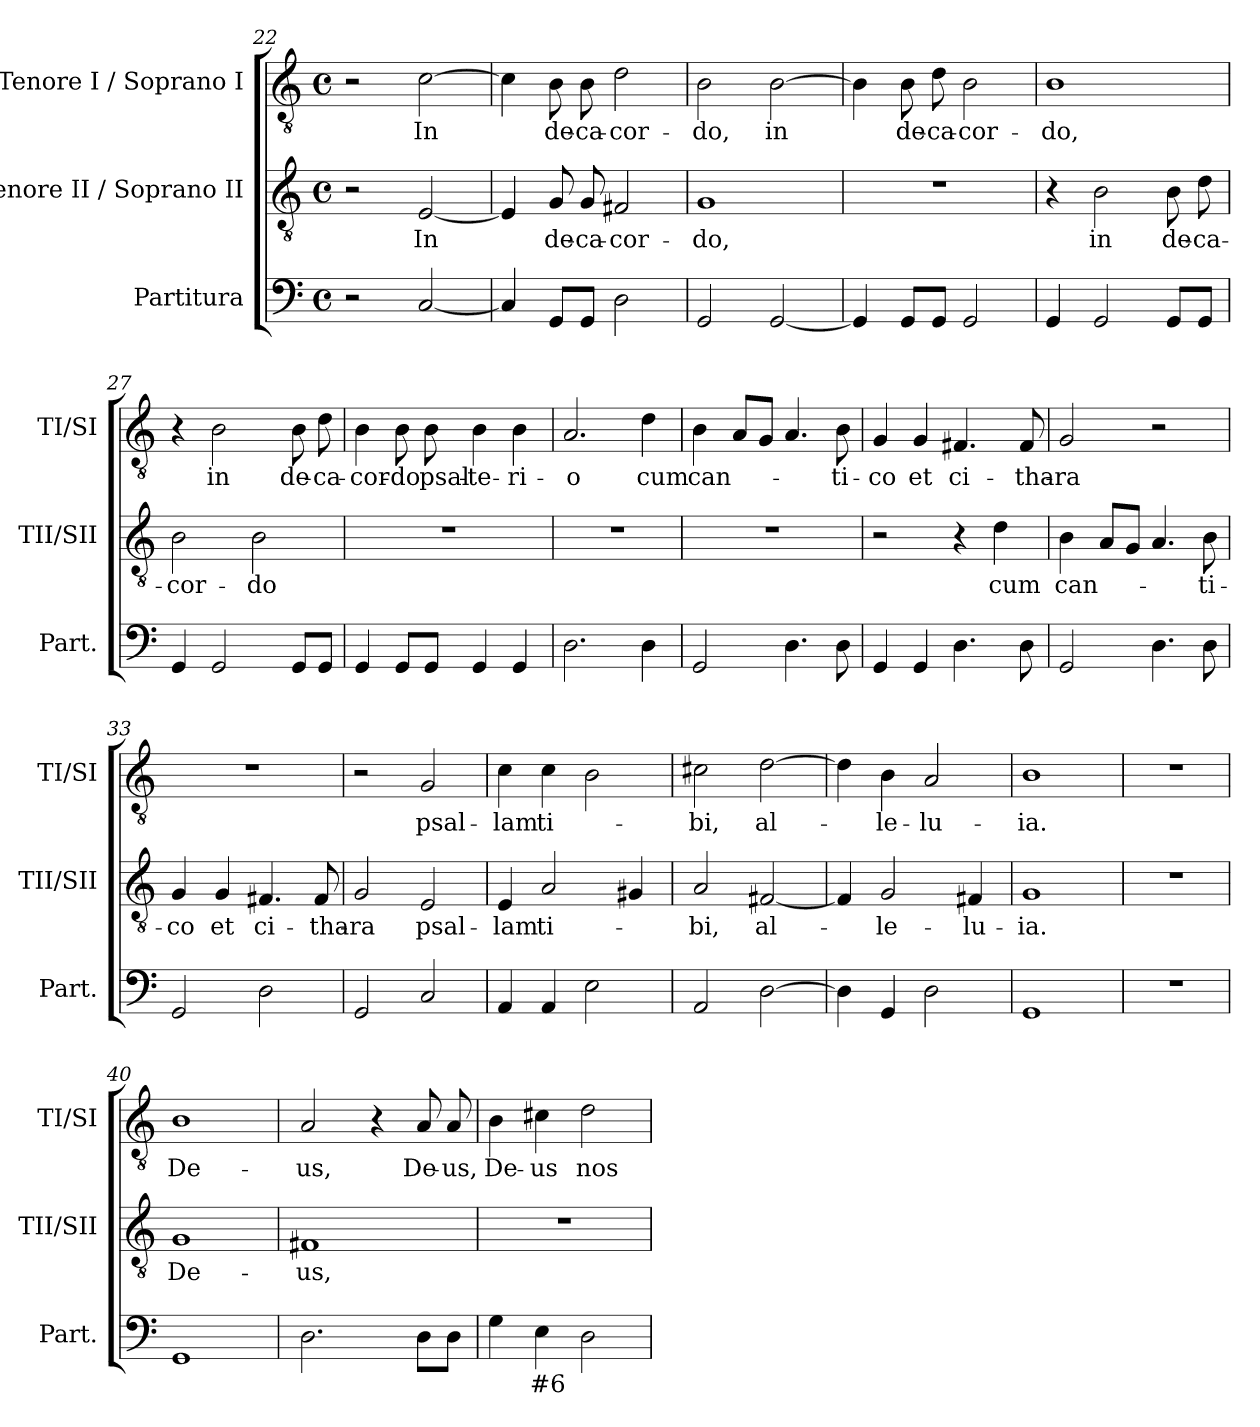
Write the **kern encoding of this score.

**kern	**text	**kern	**text	**kern	**text
*part3	*part3	*part2	*part2	*part1	*part1
*staff3	*staff3	*staff2	*staff2	*staff1	*staff1
*I"Partitura	*	*I"Tenore II / Soprano II	*	*I"Tenore I / Soprano I	*
*I'Part.	*	*I'TII/SII	*	*I'TI/SI	*
*clefF4	*	*clefGv2	*	*clefGv2	*
*k[]	*	*k[]	*	*k[]	*
*M4/4	*	*M4/4	*	*M4/4	*
*met(c)	*	*met(c)	*	*met(c)	*
=22	=22	=22	=22	=22	=22
2r	.	2r	.	2r	.
[2C/	.	[2E/	In	[2c\	In
=23	=23	=23	=23	=23	=23
4C/]	.	4E/]	.	4c\]	.
8GG/L	.	8G/	de-	8B\	de-
8GG/J	.	8G/	-ca-	8B\	-ca-
2D\	.	2F#X/	-cor-	2d\	-cor-
=24	=24	=24	=24	=24	=24
2GG/	.	1G	-do,	2B\	-do,
[2GG/	.	.	.	[2B\	in
=25	=25	=25	=25	=25	=25
4GG/]	.	1r	.	4B\]	.
8GG/L	.	.	.	8B\	de-
8GG/J	.	.	.	8d\	-ca-
2GG/	.	.	.	2B\	-cor-
=26	=26	=26	=26	=26	=26
4GG/	.	4r	.	1B	-do,
2GG/	.	2B\	in	.	.
8GG/L	.	8B\	de-	.	.
8GG/J	.	8d\	-ca-	.	.
=27	=27	=27	=27	=27	=27
4GG/	.	2B\	-cor-	4r	.
2GG/	.	.	.	2B\	in
.	.	2B\	-do	.	.
8GG/L	.	.	.	8B\	de-
8GG/J	.	.	.	8d\	-ca-
=28	=28	=28	=28	=28	=28
4GG/	.	1r	.	4B\	-cor-
8GG/L	.	.	.	8B\	-do
8GG/J	.	.	.	8B\	psal-
4GG/	.	.	.	4B\	-te-
4GG/	.	.	.	4B\	-ri-
=29	=29	=29	=29	=29	=29
2.D\	.	1r	.	2.A/	-o
4D\	.	.	.	4d\	cum
=30	=30	=30	=30	=30	=30
2GG/	.	1r	.	4B\	can-
.	.	.	.	8A/L	.
.	.	.	.	8G/J	.
4.D\	.	.	.	4.A/	.
8D>\	.	.	.	8B\	-ti-
=31	=31	=31	=31	=31	=31
4GG/	.	2r	.	4G/	-co
4GG/	.	.	.	4G/	et
4.D\	.	4r	.	4.F#X/	ci-
.	.	4d\	cum	.	.
8D\	.	.	.	8F#/	-tha-
=32	=32	=32	=32	=32	=32
2GG/	.	4B\	can-	2G/	-ra
.	.	8A/L	.	.	.
.	.	8G/J	.	.	.
4.D\	.	4.A/	.	2r	.
8D>\	.	8B\	-ti-	.	.
=33	=33	=33	=33	=33	=33
2GG/	.	4G/	-co	1r	.
.	.	4G/	et	.	.
2D\	.	4.F#X/	ci-	.	.
.	.	8F#/	-tha-	.	.
=34	=34	=34	=34	=34	=34
2GG/	.	2G/	-ra	2r	.
2C/	.	2E/	psal-	2G/	psal-
=35	=35	=35	=35	=35	=35
4AA/	.	4E/	-lam	4c\	-lam
4AA/	.	2A/	ti-	4c\	ti-
2E>\	.	.	.	2B\	.
.	.	4G#X/	.	.	.
=36	=36	=36	=36	=36	=36
2AA/	.	2A/	-bi,	2c#X\	-bi,
[2D\	.	[2F#X/	al-	[2d\	al-
=37	=37	=37	=37	=37	=37
4D\]	.	4F#/]	.	4d\]	.
4GG/	.	2G/	-le-	4B\	-le-
2D\	.	.	.	2A/	-lu-
.	.	4F#X/	-lu-	.	.
=38	=38	=38	=38	=38	=38
1GG	.	1G	-ia.	1B	-ia.
=39	=39	=39	=39	=39	=39
1r	.	1r	.	1r	.
=40	=40	=40	=40	=40	=40
1GG	.	1G	De-	1B	De-
=41	=41	=41	=41	=41	=41
2.D\	.	1F#X	-us,	2A/	-us,
.	.	.	.	4r	.
8D\L	.	.	.	8A/	De-
8D\J	.	.	.	8A/	-us,
=42	=42	=42	=42	=42	=42
4G\	.	1r	.	4B\	De-
4E\	#6	.	.	4c#X\	-us
2D\	.	.	.	2d\	nos-
=	=	=	=	=	=
*-	*-	*-	*-	*-	*-
